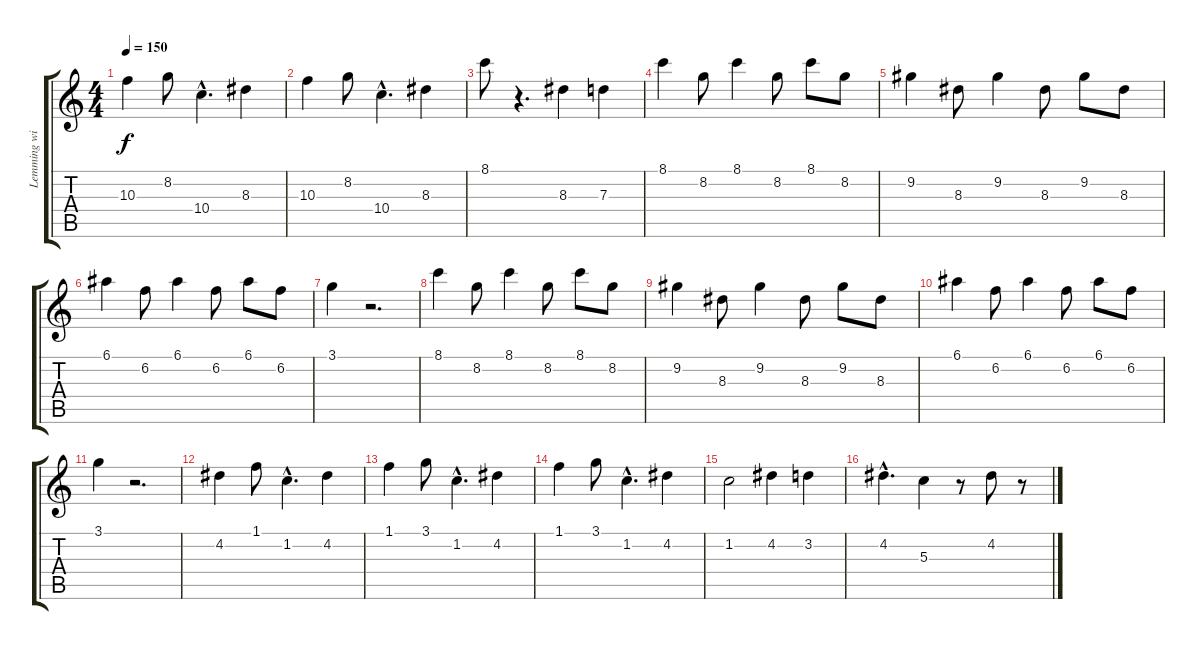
\track ("Lemming with Guitar 2" "Lemming wi") {instrument distortionguitar}
\staff {score tabs}
\tuning (E4 B3 G3 D3 A2 E2) {hide}
\ts (4 4)
\tempo 150
\clef g2
\ks c
10.3.4{dy f} 8.2.8 10.4{hac}.4{d} 8.3.4 |
10.3.4 8.2.8 10.4{hac}.4{d} 8.3.4 |
8.1.8 r.4{d} 8.3.4 7.3.4 |
8.1.4 8.2.8 8.1.4 8.2.8 8.1.8 8.2.8 |
9.2.4 8.3.8 9.2.4 8.3.8 9.2.8 8.3.8 |
6.1.4 6.2.8 6.1.4 6.2.8 6.1.8 6.2.8 |
3.1.4 r.2{d} |
8.1.4 8.2.8 8.1.4 8.2.8 8.1.8 8.2.8 |
9.2.4 8.3.8 9.2.4 8.3.8 9.2.8 8.3.8 |
6.1.4 6.2.8 6.1.4 6.2.8 6.1.8 6.2.8 |
3.1.4 r.2{d} |
4.2.4 1.1.8 1.2{hac}.4{d} 4.2.4 |
1.1.4 3.1.8 1.2{hac}.4{d} 4.2.4 |
1.1.4 3.1.8 1.2{hac}.4{d} 4.2.4 |
1.2.2 4.2.4 3.2.4 |
4.2{hac}.4{d} 5.3.4 r.8 4.2.8 r.8
